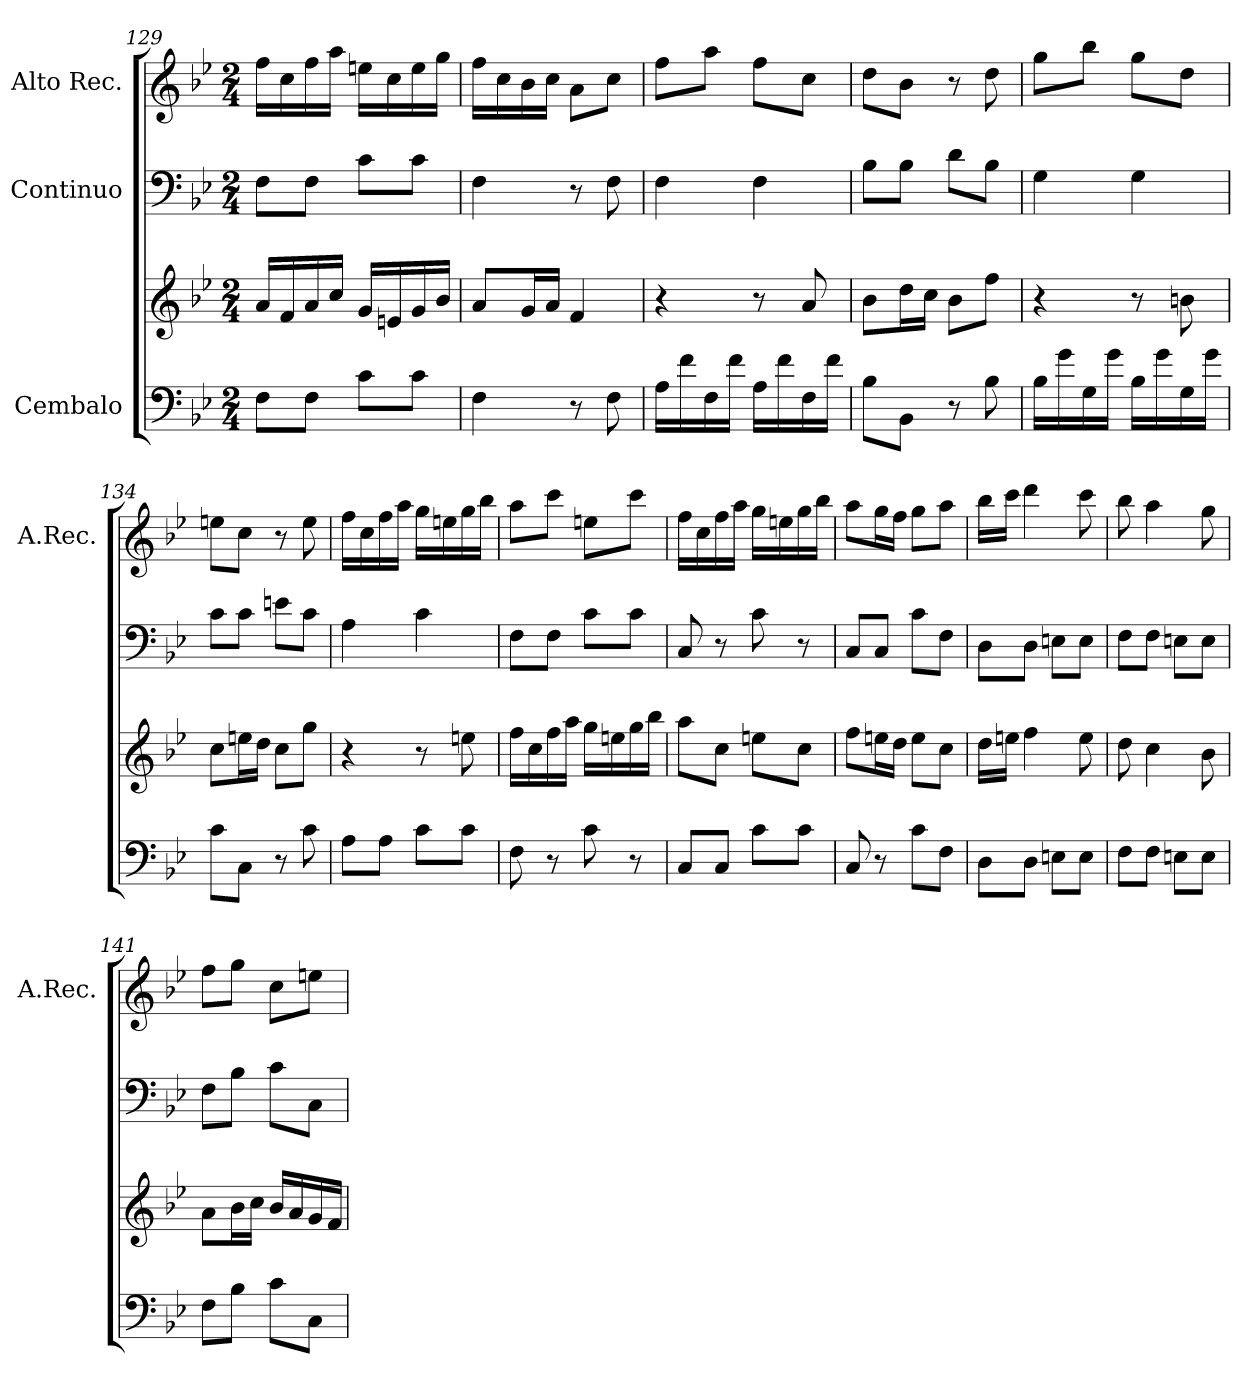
**kern	**kern	**kern	**kern
*part3	*part3	*part2	*part1
*staff4	*staff3	*staff2	*staff1
*I"Cembalo	*	*I"Continuo	*I"Alto Rec.
*	*	*	*I'A.Rec.
*clefF4	*clefG2	*clefF4	*clefG2
*k[b-e-]	*k[b-e-]	*k[b-e-]	*k[b-e-]
*M2/4	*M2/4	*M2/4	*M2/4
=129	=129	=129	=129
8F\L	16a/LL	8F\L	16ff\LL
.	16f/	.	16cc\
8F\J	16a/	8F\J	16ff\
.	16cc/JJ	.	16aa\JJ
8c\L	16g/LL	8c\L	16een\LL
.	16en/	.	16cc\
8c\J	16g/	8c\J	16ee\
.	16b-/JJ	.	16gg\JJ
=130	=130	=130	=130
4F\	8a/L	4F\	16ff\LL
.	.	.	16cc\
.	16g/L	.	16b-\
.	16a/JJ	.	16cc\JJ
8r	4f/	8r	8a\L
8F\	.	8F\	8cc\J
=131	=131	=131	=131
16A\LL	4r	4F\	8ff\L
16f\	.	.	.
16F\	.	.	8aa\J
16f\JJ	.	.	.
16A\LL	8r	4F\	8ff\L
16f\	.	.	.
16F\	8a/	.	8cc\J
16f\JJ	.	.	.
=132	=132	=132	=132
8B-\L	8b-\L	8B-\L	8dd\L
8BB-\J	16dd\L	8B-\J	8b-\J
.	16cc\JJ	.	.
8r	8b-\L	8d\L	8r
8B-\	8ff\J	8B-\J	8dd\
=133	=133	=133	=133
16B-\LL	4r	4G\	8gg\L
16g\	.	.	.
16G\	.	.	8bb-\J
16g\JJ	.	.	.
16B-\LL	8r	4G\	8gg\L
16g\	.	.	.
16G\	8bn\	.	8dd\J
16g\JJ	.	.	.
=134	=134	=134	=134
8c\L	8cc\L	8c\L	8een\L
8C\J	16een\L	8c\J	8cc\J
.	16dd\JJ	.	.
8r	8cc\L	8en\L	8r
8c\	8gg\J	8c\J	8ee\
!!LO:LB:g=z
=135	=135	=135	=135
8A\L	4r	4A\	16ff\LL
.	.	.	16cc\
8A\J	.	.	16ff\
.	.	.	16aa\JJ
8c\L	8r	4c\	16gg\LL
.	.	.	16een\
8c\J	8een\	.	16gg\
.	.	.	16bb-\JJ
=136	=136	=136	=136
8F\	16ff\LL	8F\L	8aa\L
.	16cc\	.	.
8r	16ff\	8F\J	8ccc\J
.	16aa\JJ	.	.
8c\	16gg\LL	8c\L	8een\L
.	16een\	.	.
8r	16gg\	8c\J	8ccc\J
.	16bb-\JJ	.	.
=137	=137	=137	=137
8C/L	8aa\L	8C/	16ff\LL
.	.	.	16cc\
8C/J	8cc\J	8r	16ff\
.	.	.	16aa\JJ
8c\L	8een\L	8c\	16gg\LL
.	.	.	16een\
8c\J	8cc\J	8r	16gg\
.	.	.	16bb-\JJ
=138	=138	=138	=138
8C/	8ff\L	8C/L	8aa\L
8r	16een\L	8C/J	16gg\L
.	16dd\JJ	.	16ff\JJ
8c\L	8ee\L	8c\L	8gg\L
8F\J	8cc\J	8F\J	8aa\J
=139	=139	=139	=139
8D\L	16dd\LL	8D\L	16bb-\LL
.	16een\JJ	.	16ccc\JJ
8D\J	4ff\	8D\J	4ddd\
8En\L	.	8En\L	.
8E\J	8ee\	8E\J	8ccc\
=140	=140	=140	=140
8F\L	8dd\	8F\L	8bb-\
8F\J	4cc\	8F\J	4aa\
8En\L	.	8En\L	.
8E\J	8b-\	8E\J	8gg\
=141	=141	=141	=141
8F\L	8a\L	8F\L	8ff\L
8B-\J	16b-\L	8B-\J	8gg\J
.	16cc\JJ	.	.
8c\L	16b-/LL	8c\L	8cc\L
.	16a/	.	.
8C\J	16g/	8C\J	8een\J
.	16f/JJ	.	.
=	=	=	=
*-	*-	*-	*-
